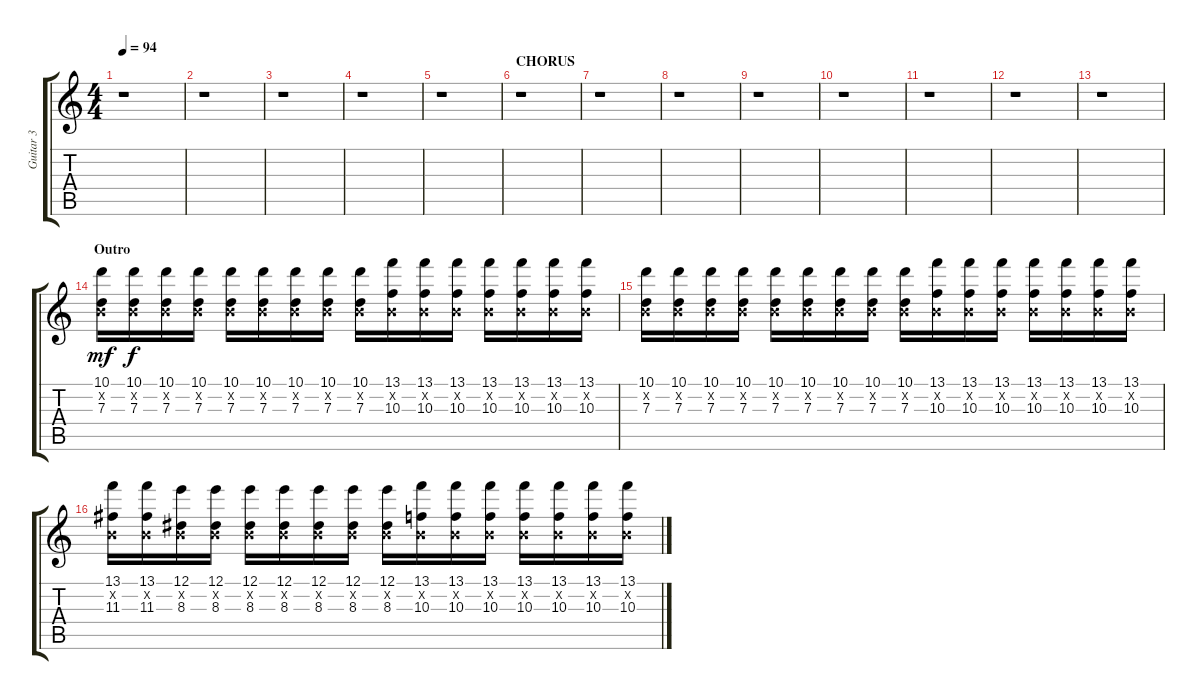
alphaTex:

\track ("Guitar 3" "Guitar 3") {instrument distortionguitar}
\staff {score tabs}
\tuning (E4 B3 G3 D3 A2 D2) {hide}
\ts (4 4)
\tempo 94
\clef g2
\ks c
r.1{dy f} |
r.1 |
r.1 |
r.1 |
r.1 |
\section ("" "CHORUS")
r.1 |
r.1 |
r.1 |
r.1 |
r.1 |
r.1 |
r.1 |
r.1 |
\section ("" "Outro")
(10.1 0.2{x} 7.3).16{dy mf} (10.1 0.2{x} 7.3).16{dy f} (10.1 0.2{x} 7.3).16 (10.1 0.2{x} 7.3).16 (10.1 0.2{x} 7.3).16 (10.1 0.2{x} 7.3).16 (10.1 0.2{x} 7.3).16 (10.1 0.2{x} 7.3).16 (10.1 0.2{x} 7.3).16 (13.1 0.2{x} 10.3).16 (13.1 0.2{x} 10.3).16 (13.1 0.2{x} 10.3).16 (13.1 0.2{x} 10.3).16 (13.1 0.2{x} 10.3).16 (13.1 0.2{x} 10.3).16 (13.1 0.2{x} 10.3).16 |
(10.1 0.2{x} 7.3).16 (10.1 0.2{x} 7.3).16 (10.1 0.2{x} 7.3).16 (10.1 0.2{x} 7.3).16 (10.1 0.2{x} 7.3).16 (10.1 0.2{x} 7.3).16 (10.1 0.2{x} 7.3).16 (10.1 0.2{x} 7.3).16 (10.1 0.2{x} 7.3).16 (13.1 0.2{x} 10.3).16 (13.1 0.2{x} 10.3).16 (13.1 0.2{x} 10.3).16 (13.1 0.2{x} 10.3).16 (13.1 0.2{x} 10.3).16 (13.1 0.2{x} 10.3).16 (13.1 0.2{x} 10.3).16 |
(13.1 0.2{x} 11.3).16 (13.1 0.2{x} 11.3).16 (12.1 0.2{x} 8.3).16 (12.1 0.2{x} 8.3).16 (12.1 0.2{x} 8.3).16 (12.1 0.2{x} 8.3).16 (12.1 0.2{x} 8.3).16 (12.1 0.2{x} 8.3).16 (12.1 0.2{x} 8.3).16 (13.1 0.2{x} 10.3).16 (13.1 0.2{x} 10.3).16 (13.1 0.2{x} 10.3).16 (13.1 0.2{x} 10.3).16 (13.1 0.2{x} 10.3).16 (13.1 0.2{x} 10.3).16 (13.1 0.2{x} 10.3).16
